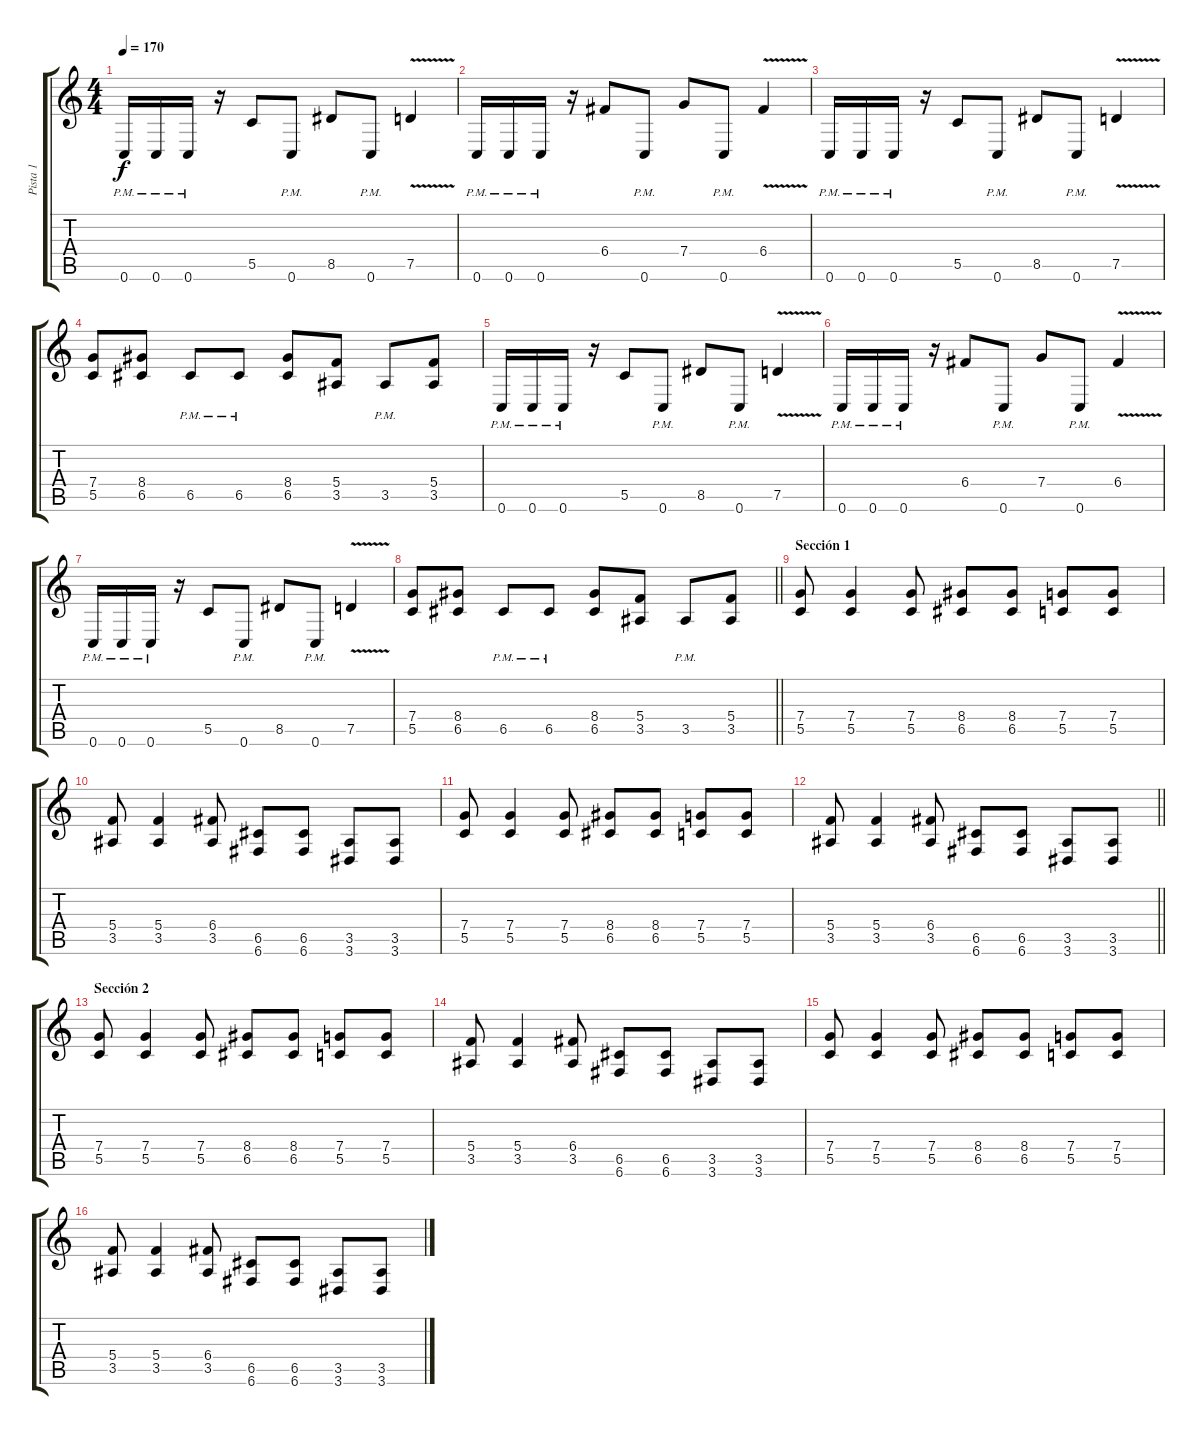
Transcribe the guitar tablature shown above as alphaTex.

\track ("Pista 1" "Pista 1") {instrument distortionguitar}
\staff {score tabs}
\tuning (D4 A3 F3 C3 G2 C2) {hide}
\ts (4 4)
\tempo 170
\clef g2
\ks c
0.6{pm}.16{dy f} 0.6{pm}.16 0.6{pm}.16 r.16 5.5.8 0.6{pm}.8 8.5.8 0.6{pm}.8 7.5{v}.4 |
0.6{pm}.16 0.6{pm}.16 0.6{pm}.16 r.16 6.4.8 0.6{pm}.8 7.4.8 0.6{pm}.8 6.4{v}.4 |
0.6{pm}.16 0.6{pm}.16 0.6{pm}.16 r.16 5.5.8 0.6{pm}.8 8.5.8 0.6{pm}.8 7.5{v}.4 |
(7.4 5.5).8 (8.4 6.5).8 6.5{pm}.8 6.5{pm}.8 (8.4 6.5).8 (5.4 3.5).8 3.5{pm}.8 (5.4 3.5).8 |
0.6{pm}.16 0.6{pm}.16 0.6{pm}.16 r.16 5.5.8 0.6{pm}.8 8.5.8 0.6{pm}.8 7.5{v}.4 |
0.6{pm}.16 0.6{pm}.16 0.6{pm}.16 r.16 6.4.8 0.6{pm}.8 7.4.8 0.6{pm}.8 6.4{v}.4 |
0.6{pm}.16 0.6{pm}.16 0.6{pm}.16 r.16 5.5.8 0.6{pm}.8 8.5.8 0.6{pm}.8 7.5{v}.4 |
\barLineRight lightlight
(7.4 5.5).8 (8.4 6.5).8 6.5{pm}.8 6.5{pm}.8 (8.4 6.5).8 (5.4 3.5).8 3.5{pm}.8 (5.4 3.5).8 |
\section ("" "Sección 1")
(7.4 5.5).8 (7.4 5.5).4 (7.4 5.5).8 (8.4 6.5).8 (8.4 6.5).8 (7.4 5.5).8 (7.4 5.5).8 |
(5.4 3.5).8 (5.4 3.5).4 (6.4 3.5).8 (6.5 6.6).8 (6.5 6.6).8 (3.5 3.6).8 (3.5 3.6).8 |
(7.4 5.5).8 (7.4 5.5).4 (7.4 5.5).8 (8.4 6.5).8 (8.4 6.5).8 (7.4 5.5).8 (7.4 5.5).8 |
\barLineRight lightlight
(5.4 3.5).8 (5.4 3.5).4 (6.4 3.5).8 (6.5 6.6).8 (6.5 6.6).8 (3.5 3.6).8 (3.5 3.6).8 |
\section ("" "Sección 2")
(7.4 5.5).8 (7.4 5.5).4 (7.4 5.5).8 (8.4 6.5).8 (8.4 6.5).8 (7.4 5.5).8 (7.4 5.5).8 |
(5.4 3.5).8 (5.4 3.5).4 (6.4 3.5).8 (6.5 6.6).8 (6.5 6.6).8 (3.5 3.6).8 (3.5 3.6).8 |
(7.4 5.5).8 (7.4 5.5).4 (7.4 5.5).8 (8.4 6.5).8 (8.4 6.5).8 (7.4 5.5).8 (7.4 5.5).8 |
(5.4 3.5).8 (5.4 3.5).4 (6.4 3.5).8 (6.5 6.6).8 (6.5 6.6).8 (3.5 3.6).8 (3.5 3.6).8
